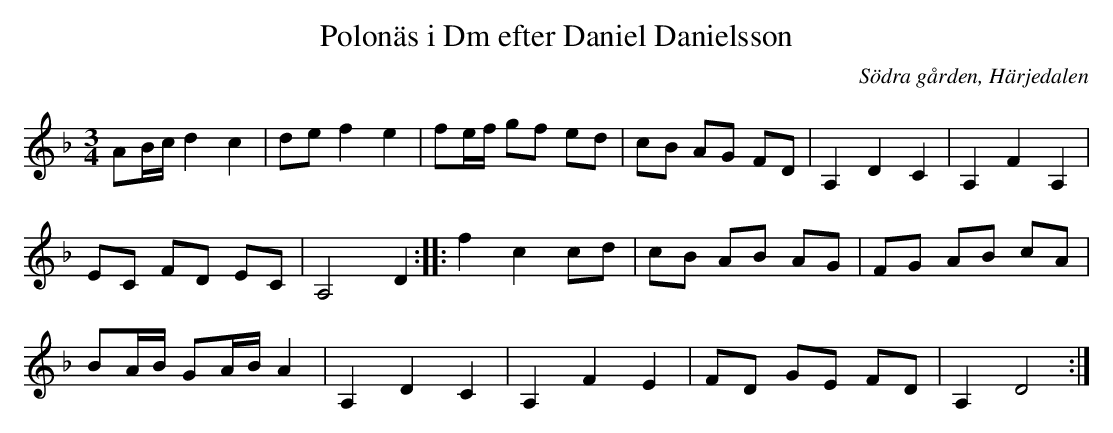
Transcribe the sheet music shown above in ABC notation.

X:1
T:Polonäs i Dm efter Daniel Danielsson
O:Södra gården, Härjedalen
M:3/4
L:1/16
K:Dm
A2Bc d4 c4 | d2e2 f4 e4 | f2ef g2f2 e2d2 | c2B2 A2G2 F2D2 | A,4 D4 C4 | A,4 F4 A,4 |
E2C2 F2D2 E2C2 | A,8 D4 :: f4 c4 c2d2 | c2B2 A2B2 A2G2 | F2G2 A2B2 c2A2 |
B2AB G2AB A4 | A,4 D4 C4 | A,4 F4 E4 | F2D2 G2E2 F2D2 | A,4 D8 :|
